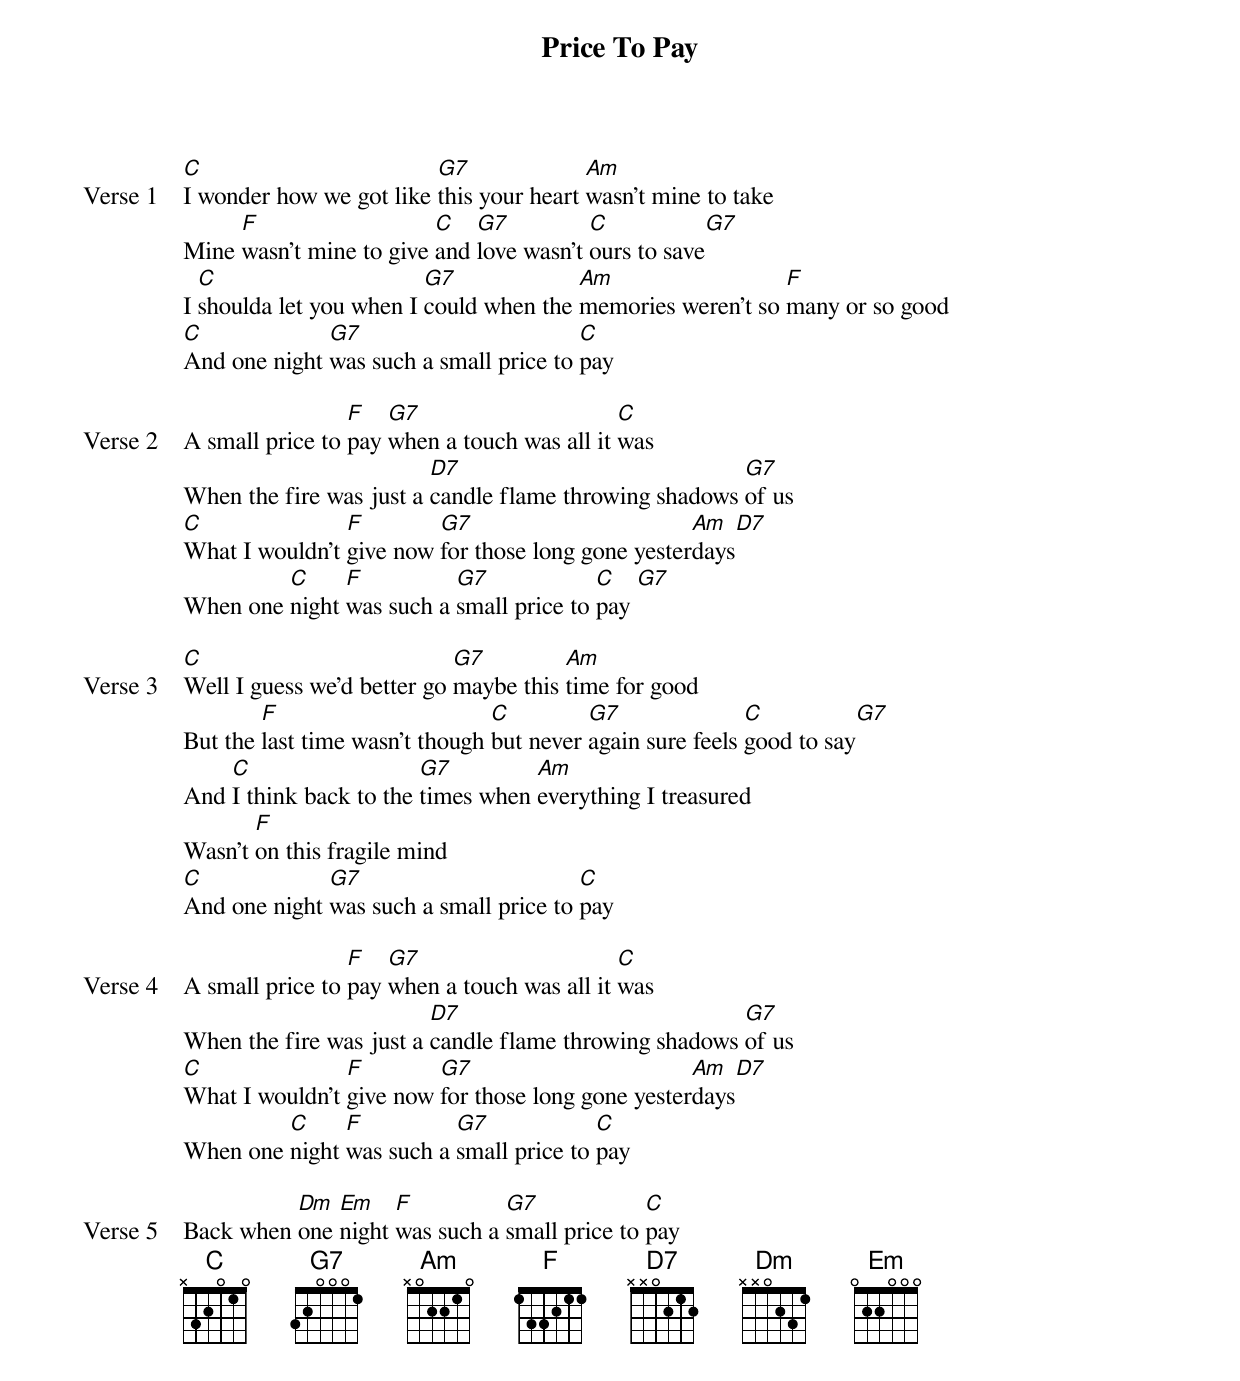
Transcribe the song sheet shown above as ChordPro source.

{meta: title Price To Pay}
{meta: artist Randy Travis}
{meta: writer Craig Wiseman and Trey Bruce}

{start_of_verse: Verse 1}
[C]I wonder how we got like [G7]this your heart [Am]wasn't mine to take
Mine [F]wasn't mine to give [C]and [G7]love wasn't [C]ours to save[G7]
I [C]shoulda let you when I [G7]could when the [Am]memories weren't so [F]many or so good
[C]And one night [G7]was such a small price to [C]pay
{end_of_verse}

{start_of_verse: Verse 2}
A small price to [F]pay [G7]when a touch was all it [C]was
When the fire was just a [D7]candle flame throwing shadows [G7]of us
[C]What I wouldn't [F]give now [G7]for those long gone yester[Am]days[D7]
When one [C]night [F]was such a [G7]small price to [C]pay [G7]
{end_of_verse}

{start_of_verse: Verse 3}
[C]Well I guess we'd better go [G7]maybe this [Am]time for good
But the [F]last time wasn't though [C]but never [G7]again sure feels [C]good to say[G7]
And [C]I think back to the [G7]times when [Am]everything I treasured
Wasn't [F]on this fragile mind
[C]And one night [G7]was such a small price to [C]pay
{end_of_verse}

{start_of_verse: Verse 4}
A small price to [F]pay [G7]when a touch was all it [C]was
When the fire was just a [D7]candle flame throwing shadows [G7]of us
[C]What I wouldn't [F]give now [G7]for those long gone yester[Am]days[D7]
When one [C]night [F]was such a [G7]small price to [C]pay
{end_of_verse}

{start_of_verse: Verse 5}
Back when [Dm]one [Em]night [F]was such a [G7]small price to [C]pay
{end_of_verse}
